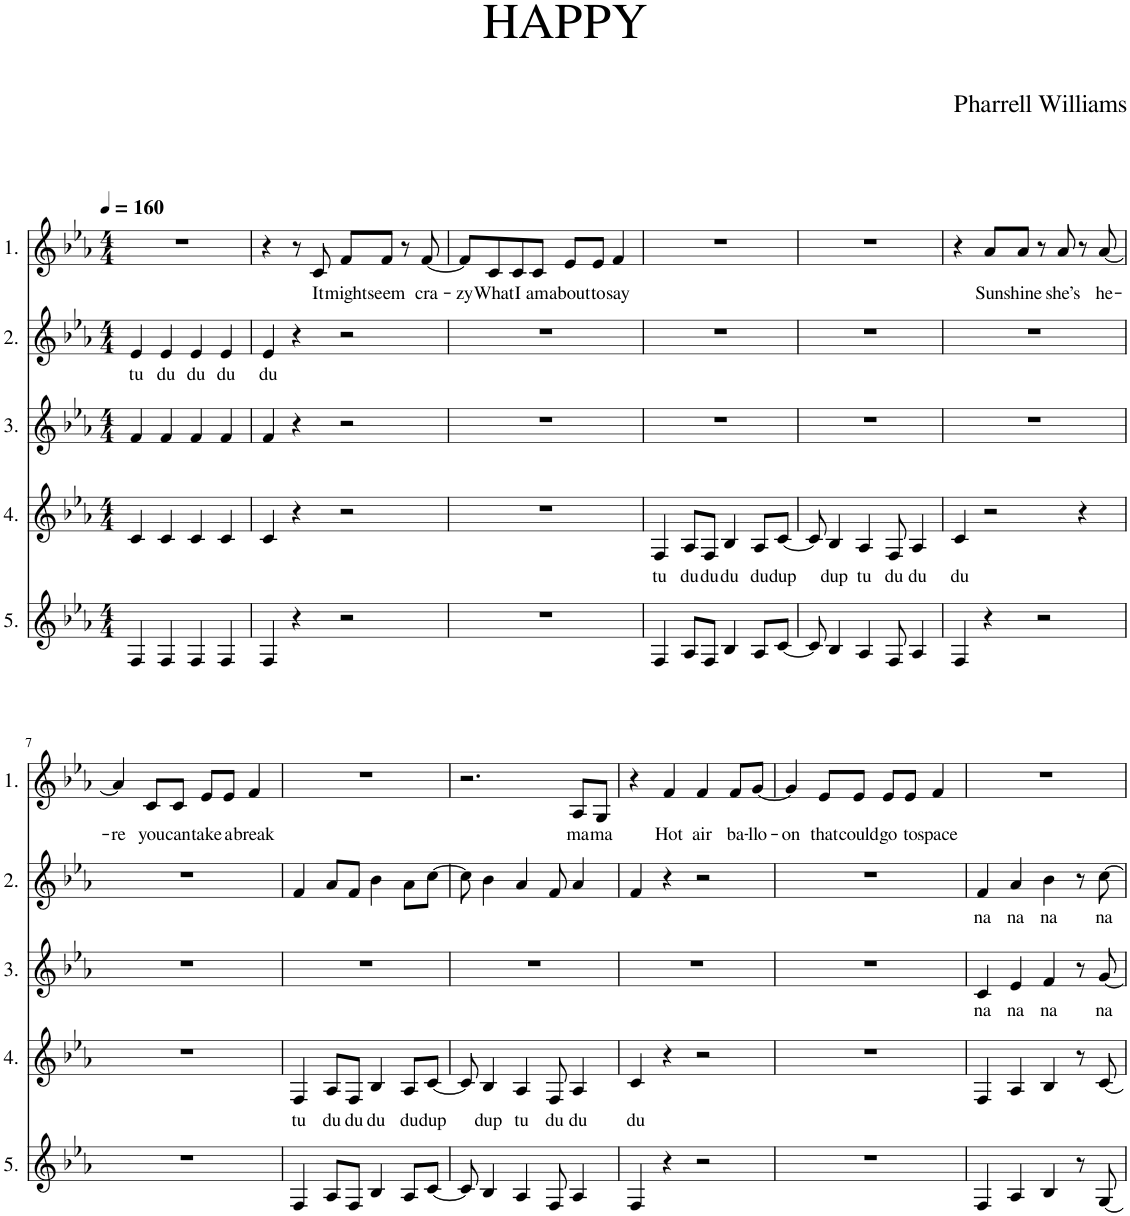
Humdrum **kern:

**kern	**kern	**text	**kern	**text	**kern	**text	**kern	**text
*part5	*part4	*part4	*part3	*part3	*part2	*part2	*part1	*part1
*staff5	*staff4	*staff4	*staff3	*staff3	*staff2	*staff2	*staff1	*staff1
*I"5.	*I"4.	*	*I"3.	*	*I"2.	*	*I"1.	*
*clefG2	*clefG2	*	*clefG2	*	*clefG2	*	*clefG2	*
*	*	*	*	*	*	*	*Trd1c2	*
*k[b-e-a-]	*k[b-e-a-]	*	*k[b-e-a-]	*	*k[b-e-a-]	*	*k[b-e-a-]	*
*M4/4	*M4/4	*	*M4/4	*	*M4/4	*	*M4/4	*
*MM160	*MM160	*	*MM160	*	*MM160	*	*MM160	*
=1	=1	=1	=1	=1	=1	=1	=1	=1
!	!	!	!	!	!	!LO:LY:b	!	!
4F/	4c/	.	4f/	.	4e-/	tu	1r	.
!	!	!	!	!	!	!LO:LY:b	!	!
4F/	4c/	.	4f/	.	4e-/	du	.	.
!	!	!	!	!	!	!LO:LY:b	!	!
4F/	4c/	.	4f/	.	4e-/	du	.	.
!	!	!	!	!	!	!LO:LY:b	!	!
4F/	4c/	.	4f/	.	4e-/	du	.	.
=2	=2	=2	=2	=2	=2	=2	=2	=2
!	!	!	!	!	!	!LO:LY:b	!	!
4F/	4c/	.	4f/	.	4e-/	du	4r	.
4r	4r	.	4r	.	4r	.	8r	.
!	!	!	!	!	!	!	!	!LO:LY:b
.	.	.	.	.	.	.	8c/	It
!	!	!	!	!	!	!	!	!LO:LY:b
2r	2r	.	2r	.	2r	.	8f/L	might
!	!	!	!	!	!	!	!	!LO:LY:b
.	.	.	.	.	.	.	8f/J	seem
.	.	.	.	.	.	.	8r	.
!	!	!	!	!	!	!	!	!LO:LY:b
.	.	.	.	.	.	.	[8f/	cra-
=3	=3	=3	=3	=3	=3	=3	=3	=3
!	!	!	!	!	!	!	!	!LO:LY:b
1r	1r	.	1r	.	1r	.	8f/L]	-zy
!	!	!	!	!	!	!	!	!LO:LY:b
.	.	.	.	.	.	.	8c/	What
!	!	!	!	!	!	!	!	!LO:LY:b
.	.	.	.	.	.	.	8c/	I
!	!	!	!	!	!	!	!	!LO:LY:b
.	.	.	.	.	.	.	8c/J	am
!	!	!	!	!	!	!	!	!LO:LY:b
.	.	.	.	.	.	.	8e-/L	about
!	!	!	!	!	!	!	!	!LO:LY:b
.	.	.	.	.	.	.	8e-/J	to
!	!	!	!	!	!	!	!	!LO:LY:b
.	.	.	.	.	.	.	4f/	say
=4	=4	=4	=4	=4	=4	=4	=4	=4
!	!	!LO:LY:b	!	!	!	!	!	!
4F/	4F/	tu	1r	.	1r	.	1r	.
!	!	!LO:LY:b	!	!	!	!	!	!
8A-/L	8A-/L	du	.	.	.	.	.	.
!	!	!LO:LY:b	!	!	!	!	!	!
8F/J	8F/J	du	.	.	.	.	.	.
!	!	!LO:LY:b	!	!	!	!	!	!
4B-/	4B-/	du	.	.	.	.	.	.
!	!	!LO:LY:b	!	!	!	!	!	!
8A-/L	8A-/L	du	.	.	.	.	.	.
!	!	!LO:LY:b	!	!	!	!	!	!
[8c/J	[8c/J	dup	.	.	.	.	.	.
=5	=5	=5	=5	=5	=5	=5	=5	=5
8c/]	8c/]	.	1r	.	1r	.	1r	.
!	!	!LO:LY:b	!	!	!	!	!	!
4B-/	4B-/	dup	.	.	.	.	.	.
!	!	!LO:LY:b	!	!	!	!	!	!
4A-/	4A-/	tu	.	.	.	.	.	.
!	!	!LO:LY:b	!	!	!	!	!	!
8F/	8F/	du	.	.	.	.	.	.
!	!	!LO:LY:b	!	!	!	!	!	!
4A-/	4A-/	du	.	.	.	.	.	.
=6	=6	=6	=6	=6	=6	=6	=6	=6
!	!	!LO:LY:b	!	!	!	!	!	!
4F/	4c/	du	1r	.	1r	.	4r	.
!	!	!	!	!	!	!	!	!LO:LY:b
4r	2r	.	.	.	.	.	8a-/L	Sun
!	!	!	!	!	!	!	!	!LO:LY:b
.	.	.	.	.	.	.	8a-/J	shine
2r	.	.	.	.	.	.	8r	.
!	!	!	!	!	!	!	!	!LO:LY:b
.	.	.	.	.	.	.	8a-/	she’s
.	4r	.	.	.	.	.	8r	.
!	!	!	!	!	!	!	!	!LO:LY:b
.	.	.	.	.	.	.	[8a-/	he-
!!LO:LB:g=z
=7	=7	=7	=7	=7	=7	=7	=7	=7
!	!	!	!	!	!	!	!	!LO:LY:b
1r	1r	.	1r	.	1r	.	4a-/]	-re
!	!	!	!	!	!	!	!	!LO:LY:b
.	.	.	.	.	.	.	8c/L	you
!	!	!	!	!	!	!	!	!LO:LY:b
.	.	.	.	.	.	.	8c/J	can
!	!	!	!	!	!	!	!	!LO:LY:b
.	.	.	.	.	.	.	8e-/L	take
!	!	!	!	!	!	!	!	!LO:LY:b
.	.	.	.	.	.	.	8e-/J	a
!	!	!	!	!	!	!	!	!LO:LY:b
.	.	.	.	.	.	.	4f/	break
=8	=8	=8	=8	=8	=8	=8	=8	=8
!	!	!LO:LY:b	!	!	!	!	!	!
4F/	4F/	tu	1r	.	4f/	.	1r	.
!	!	!LO:LY:b	!	!	!	!	!	!
8A-/L	8A-/L	du	.	.	8a-/L	.	.	.
!	!	!LO:LY:b	!	!	!	!	!	!
8F/J	8F/J	du	.	.	8f/J	.	.	.
!	!	!LO:LY:b	!	!	!	!	!	!
4B-/	4B-/	du	.	.	4b-\	.	.	.
!	!	!LO:LY:b	!	!	!	!	!	!
8A-/L	8A-/L	du	.	.	8a-\L	.	.	.
!	!	!LO:LY:b	!	!	!	!	!	!
[8c/J	[8c/J	dup	.	.	[8cc\J	.	.	.
=9	=9	=9	=9	=9	=9	=9	=9	=9
8c/]	8c/]	.	1r	.	8cc\]	.	2.r	.
!	!	!LO:LY:b	!	!	!	!	!	!
4B-/	4B-/	dup	.	.	4b-\	.	.	.
!	!	!LO:LY:b	!	!	!	!	!	!
4A-/	4A-/	tu	.	.	4a-/	.	.	.
!	!	!LO:LY:b	!	!	!	!	!	!
8F/	8F/	du	.	.	8f/	.	.	.
!	!	!LO:LY:b	!	!	!	!	!	!LO:LY:b
4A-/	4A-/	du	.	.	4a-/	.	8A-/L	ma
!	!	!	!	!	!	!	!	!LO:LY:b
.	.	.	.	.	.	.	8G/J	ma
=10	=10	=10	=10	=10	=10	=10	=10	=10
!	!	!LO:LY:b	!	!	!	!	!	!
4F/	4c/	du	1r	.	4f/	.	4r	.
!	!	!	!	!	!	!	!	!LO:LY:b
4r	4r	.	.	.	4r	.	4f/	Hot
!	!	!	!	!	!	!	!	!LO:LY:b
2r	2r	.	.	.	2r	.	4f/	air
!	!	!	!	!	!	!	!	!LO:LY:b
.	.	.	.	.	.	.	8f/L	ba-
!	!	!	!	!	!	!	!	!LO:LY:b
.	.	.	.	.	.	.	[8g/J	-llo-
=11	=11	=11	=11	=11	=11	=11	=11	=11
!	!	!	!	!	!	!	!	!LO:LY:b
1r	1r	.	1r	.	1r	.	4g/]	-on
!	!	!	!	!	!	!	!	!LO:LY:b
.	.	.	.	.	.	.	8e-/L	that
!	!	!	!	!	!	!	!	!LO:LY:b
.	.	.	.	.	.	.	8e-/J	could
!	!	!	!	!	!	!	!	!LO:LY:b
.	.	.	.	.	.	.	8e-/L	go
!	!	!	!	!	!	!	!	!LO:LY:b
.	.	.	.	.	.	.	8e-/J	to
!	!	!	!	!	!	!	!	!LO:LY:b
.	.	.	.	.	.	.	4f/	space
=12	=12	=12	=12	=12	=12	=12	=12	=12
!	!	!	!	!LO:LY:b	!	!LO:LY:b	!	!
4F/	4F/	.	4c/	na	4f/	na	1r	.
!	!	!	!	!LO:LY:b	!	!LO:LY:b	!	!
4A-/	4A-/	.	4e-/	na	4a-/	na	.	.
!	!	!	!	!LO:LY:b	!	!LO:LY:b	!	!
4B-/	4B-/	.	4f/	na	4b-\	na	.	.
8r	8r	.	8r	.	8r	.	.	.
!	!	!	!	!LO:LY:b	!	!LO:LY:b	!	!
[8G/	[8c/	.	[8g/	na	[8cc\	na	.	.
=	=	=	=	=	=	=	=	=
*-	*-	*-	*-	*-	*-	*-	*-	*-
